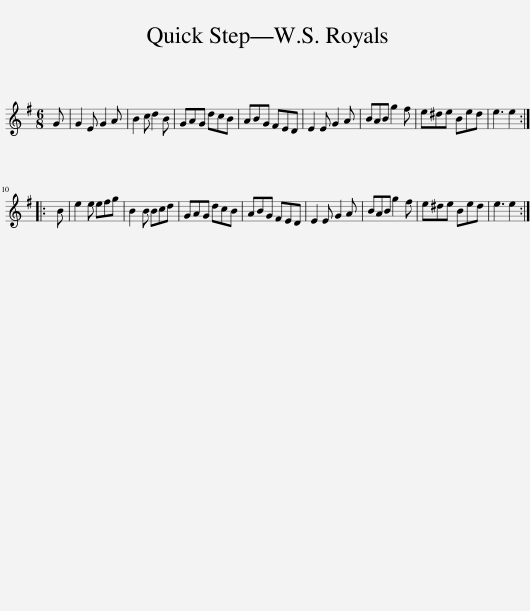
X:1
L:1/8
M:6/8
I:linebreak $
K:G
V:1 treble
V:1
 G | G2 E G2 A | B2 c d2 B | GAG dcB | ABG FED | %5
 E2 E G2 A | BAB g2 f | e^de Bed | e3 e2 ::$ B | %10
 e2 e efg | B2 B Bcd | GAG dcB | ABG FED | E2 E G2 A | %15
 BAB g2 f | e^de Bed | e3 e2 :| %18
